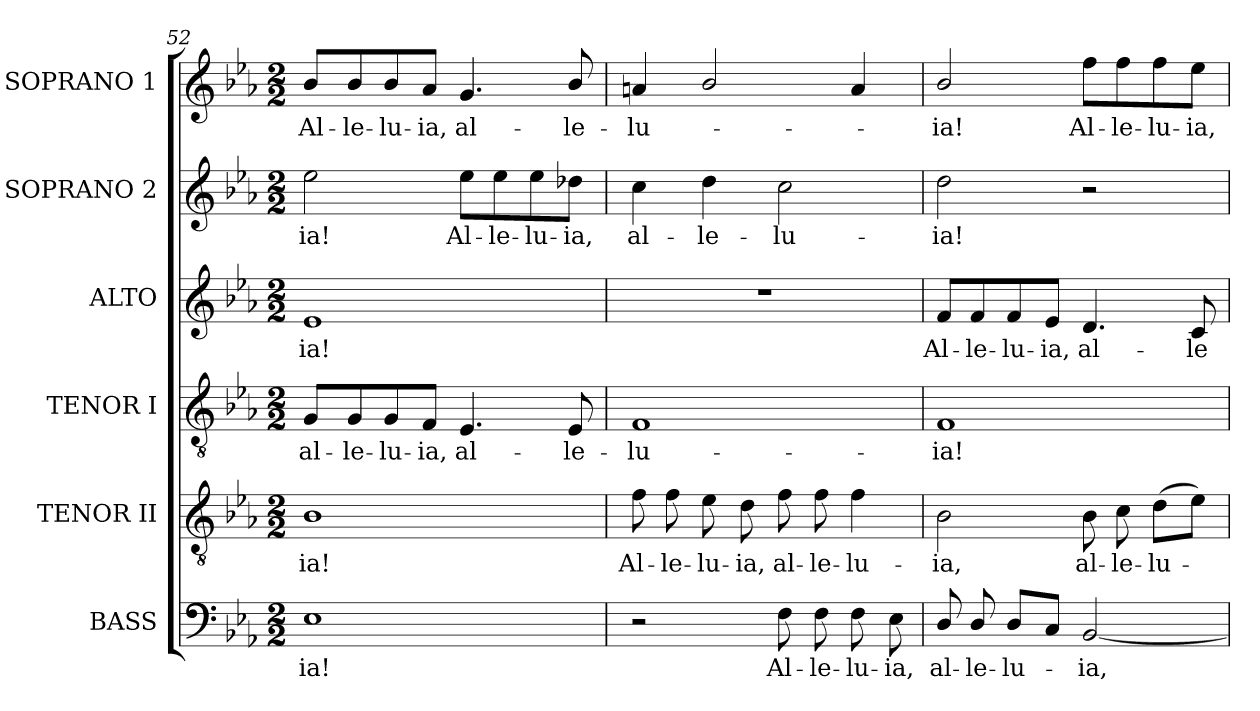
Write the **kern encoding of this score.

**kern	**text	**kern	**text	**kern	**text	**kern	**text	**kern	**text	**kern	**text
*part6	*part6	*part5	*part5	*part4	*part4	*part3	*part3	*part2	*part2	*part1	*part1
*staff6	*staff6	*staff5	*staff5	*staff4	*staff4	*staff3	*staff3	*staff2	*staff2	*staff1	*staff1
*I"BASS	*	*I"TENOR II	*	*I"TENOR I	*	*I"ALTO	*	*I"SOPRANO 2	*	*I"SOPRANO 1	*
*clefF4	*	*clefGv2	*	*clefGv2	*	*clefG2	*	*clefG2	*	*clefG2	*
*	*	*ITrd7c12	*	*ITrd7c12	*	*	*	*	*	*	*
*k[b-e-a-]	*	*k[b-e-a-]	*	*k[b-e-a-]	*	*k[b-e-a-]	*	*k[b-e-a-]	*	*k[b-e-a-]	*
*E-:	*	*E-:	*	*E-:	*	*E-:	*	*E-:	*	*E-:	*
*M2/2	*	*M2/2	*	*M2/2	*	*M2/2	*	*M2/2	*	*M2/2	*
=52	=52	=52	=52	=52	=52	=52	=52	=52	=52	=52	=52
!	!LO:LY:b:color=#000000	!	!	!	!	!	!	!	!	!	!
!	!	!	!LO:LY:b:color=#000000	!	!	!	!	!	!	!	!
!	!	!	!	!	!LO:LY:b:color=#000000	!	!	!	!	!	!
!	!	!	!	!	!	!	!LO:LY:b:color=#000000	!	!	!	!
!	!	!	!	!	!	!	!	!	!LO:LY:b:color=#000000	!	!
!	!	!	!	!	!	!	!	!	!	!	!LO:LY:b:color=#000000
1E-i	-ia!	1BB-i	-ia!	8GGi/L	al-	1e-i	-ia!	2ee-i\	-ia!	8b-i/L	Al-
!	!	!	!	!	!LO:LY:b:color=#000000	!	!	!	!	!	!
!	!	!	!	!	!	!	!	!	!	!	!LO:LY:b:color=#000000
.	.	.	.	8GGi/	-le-	.	.	.	.	8b-i/	-le-
!	!	!	!	!	!LO:LY:b:color=#000000	!	!	!	!	!	!
!	!	!	!	!	!	!	!	!	!	!	!LO:LY:b:color=#000000
.	.	.	.	8GGi/	-lu-	.	.	.	.	8b-i/	-lu-
!	!	!	!	!	!LO:LY:b:color=#000000	!	!	!	!	!	!
!	!	!	!	!	!	!	!	!	!	!	!LO:LY:b:color=#000000
.	.	.	.	8FFi/J	-ia,	.	.	.	.	8a-i/J	-ia,
!	!	!	!	!	!LO:LY:b:color=#000000	!	!	!	!	!	!
!	!	!	!	!	!	!	!	!	!LO:LY:b:color=#000000	!	!
!	!	!	!	!	!	!	!	!	!	!	!LO:LY:b:color=#000000
.	.	.	.	4.EE-i/	al-	.	.	8ee-i\L	Al-	4.gi/	al-
!	!	!	!	!	!	!	!	!	!LO:LY:b:color=#000000	!	!
.	.	.	.	.	.	.	.	8ee-i\	-le-	.	.
!	!	!	!	!	!	!	!	!	!LO:LY:b:color=#000000	!	!
.	.	.	.	.	.	.	.	8ee-i\	-lu-	.	.
!	!	!	!	!	!LO:LY:b:color=#000000	!	!	!	!	!	!
!	!	!	!	!	!	!	!	!	!LO:LY:b:color=#000000	!	!
!	!	!	!	!	!	!	!	!	!	!	!LO:LY:b:color=#000000
.	.	.	.	8EE-i/	-le-	.	.	8dd-Xi\J	-ia,	8b-i/	-le-
=53	=53	=53	=53	=53	=53	=53	=53	=53	=53	=53	=53
!	!	!	!LO:LY:b:color=#000000	!	!	!	!	!	!	!	!
!	!	!	!	!	!LO:LY:b:color=#000000	!	!	!	!	!	!
!	!	!	!	!	!	!	!	!	!LO:LY:b:color=#000000	!	!
!	!	!	!	!	!	!	!	!	!	!	!LO:LY:b:color=#000000
2r	.	8Fi\	Al-	1FFi	-lu-	1r	.	4cci\	al-	4ani/	-lu-
!	!	!	!LO:LY:b:color=#000000	!	!	!	!	!	!	!	!
.	.	8Fi\	-le-	.	.	.	.	.	.	.	.
!	!	!	!LO:LY:b:color=#000000	!	!	!	!	!	!	!	!
!	!	!	!	!	!	!	!	!	!LO:LY:b:color=#000000	!	!
.	.	8E-i\	-lu-	.	.	.	.	4ddi\	-le-	2b-i/	.
!	!	!	!LO:LY:b:color=#000000	!	!	!	!	!	!	!	!
.	.	8Di\	-ia,	.	.	.	.	.	.	.	.
!	!LO:LY:b:color=#000000	!	!	!	!	!	!	!	!	!	!
!	!	!	!LO:LY:b:color=#000000	!	!	!	!	!	!	!	!
!	!	!	!	!	!	!	!	!	!LO:LY:b:color=#000000	!	!
8Fi\	Al-	8Fi\	al-	.	.	.	.	2cci\	-lu-	.	.
!	!LO:LY:b:color=#000000	!	!	!	!	!	!	!	!	!	!
!	!	!	!LO:LY:b:color=#000000	!	!	!	!	!	!	!	!
8Fi\	-le-	8Fi\	-le-	.	.	.	.	.	.	.	.
!	!LO:LY:b:color=#000000	!	!	!	!	!	!	!	!	!	!
!	!	!	!LO:LY:b:color=#000000	!	!	!	!	!	!	!	!
8Fi\	-lu-	4Fi\	-lu-	.	.	.	.	.	.	4ai/	.
!	!LO:LY:b:color=#000000	!	!	!	!	!	!	!	!	!	!
8E-i\	-ia,	.	.	.	.	.	.	.	.	.	.
=54	=54	=54	=54	=54	=54	=54	=54	=54	=54	=54	=54
!	!LO:LY:b:color=#000000	!	!	!	!	!	!	!	!	!	!
!	!	!	!LO:LY:b:color=#000000	!	!	!	!	!	!	!	!
!	!	!	!	!	!LO:LY:b:color=#000000	!	!	!	!	!	!
!	!	!	!	!	!	!	!LO:LY:b:color=#000000	!	!	!	!
!	!	!	!	!	!	!	!	!	!LO:LY:b:color=#000000	!	!
!	!	!	!	!	!	!	!	!	!	!	!LO:LY:b:color=#000000
8Di/	al-	2BB-i\	-ia,	1FFi	-ia!	8fi/L	Al-	2ddi\	-ia!	2b-i/	-ia!
!	!LO:LY:b:color=#000000	!	!	!	!	!	!	!	!	!	!
!	!	!	!	!	!	!	!LO:LY:b:color=#000000	!	!	!	!
8Di/	-le-	.	.	.	.	8fi/	-le-	.	.	.	.
!	!LO:LY:b:color=#000000	!	!	!	!	!	!	!	!	!	!
!	!	!	!	!	!	!	!LO:LY:b:color=#000000	!	!	!	!
8Di/L	-lu-	.	.	.	.	8fi/	-lu-	.	.	.	.
!	!	!	!	!	!	!	!LO:LY:b:color=#000000	!	!	!	!
8Ci/J	.	.	.	.	.	8e-i/J	-ia,	.	.	.	.
!	!LO:LY:b:color=#000000	!	!	!	!	!	!	!	!	!	!
!	!	!	!LO:LY:b:color=#000000	!	!	!	!	!	!	!	!
!	!	!	!	!	!	!	!LO:LY:b:color=#000000	!	!	!	!
!	!	!	!	!	!	!	!	!	!	!	!LO:LY:b:color=#000000
[2BB-i/	-ia,	8BB-i\	al-	.	.	4.di/	al-	2r	.	8ffi\L	Al-
!	!	!	!LO:LY:b:color=#000000	!	!	!	!	!	!	!	!
!	!	!	!	!	!	!	!	!	!	!	!LO:LY:b:color=#000000
.	.	8Ci\	-le-	.	.	.	.	.	.	8ffi\	-le-
!	!	!	!LO:LY:b:color=#000000	!	!	!	!	!	!	!	!
!	!	!	!	!	!	!	!	!	!	!	!LO:LY:b:color=#000000
.	.	(8Di\L	-lu-	.	.	.	.	.	.	8ffi\	-lu-
!	!	!	!	!	!	!	!LO:LY:b:color=#000000	!	!	!	!
!	!	!	!	!	!	!	!	!	!	!	!LO:LY:b:color=#000000
.	.	8E-i\J)	.	.	.	8ci/	-le-	.	.	8ee-i\J	-ia,
=	=	=	=	=	=	=	=	=	=	=	=
*-	*-	*-	*-	*-	*-	*-	*-	*-	*-	*-	*-
